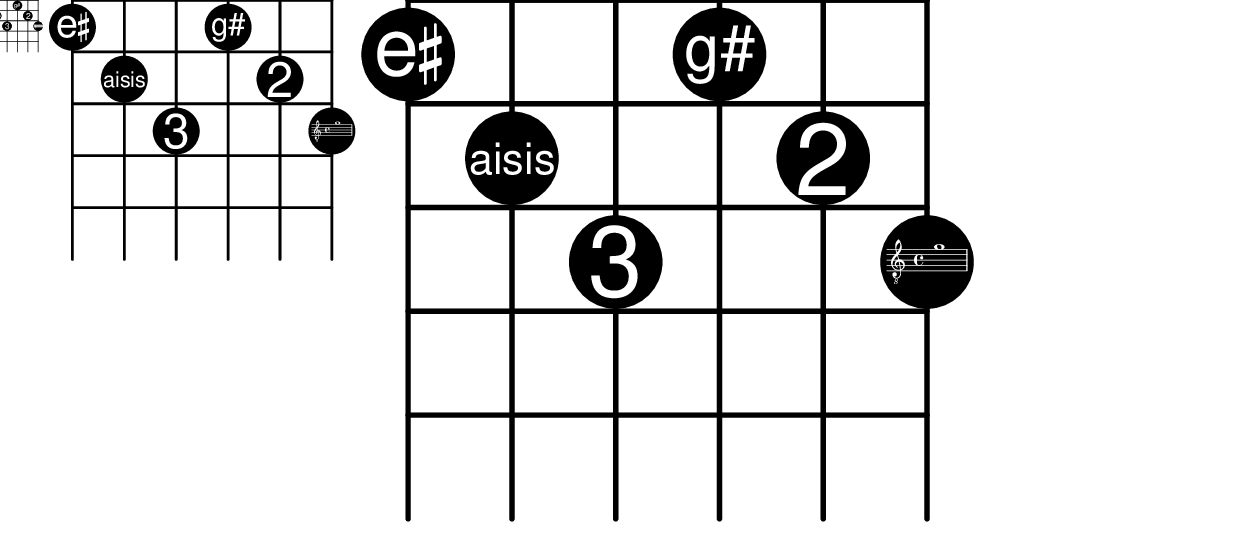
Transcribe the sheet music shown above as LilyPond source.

%% Generated by lilypond-book
%% Options: [exampleindent=10.16\mm,indent=0\mm,line-width=160\mm,paper-height=845.047\pt,paper-width=597.508\pt,papersize='(cons (* 597.508 pt) (* 845.047 pt))]
\include "lilypond-book-preamble.ly"


% ****************************************************************
% Start cut-&-pastable-section
% ****************************************************************

#(ly:set-option 'eps-box-padding 3.000000)



\paper {
  #(set-paper-size '(cons (* 597.508 pt) (* 845.047 pt)))
  indent = 0\mm
  line-width = 160\mm
  % offset the left padding, also add 1mm as lilypond creates cropped
  % images with a little space on the right
  line-width = #(- line-width (* mm  3.000000) (* mm 1))
}

\layout {
  
}




% ****************************************************************
% ly snippet:
% ****************************************************************
\sourcefilename "/lilypond-2.25.15/input/regression/fretdiagram-markup-in-dots.ly"
\sourcefileline 0

\version "2.19.25"

\header {
  texidoc="Markups can be put into the dots of a fret-diagram.  Those markups
are scaled automatically to fit into the dots.
"
}

myFretDiagram =
\markup
  \fret-diagram-verbose #`(
    (place-fret 6 1
       ,(markup
         #:concat (
           #:vcenter "e"
           #:fontsize -5
           #:musicglyph "accidentals.sharp")))
    (place-fret 5 2 "aisis")
    (place-fret 4 3 3)
    (place-fret 3 1 "g#")
    (place-fret 2 2 2)
    (place-fret 1 3 ,#{ \markup \score { { \clef "G_8" g'1 } } #}))


\markup
  \override #'(fret-diagram-details . ((finger-code . in-dot))) {
  \myFretDiagram
  \override #'(size . 5) \myFretDiagram
  \override #'(size . 10) \myFretDiagram
}



% ****************************************************************
% end ly snippet
% ****************************************************************
